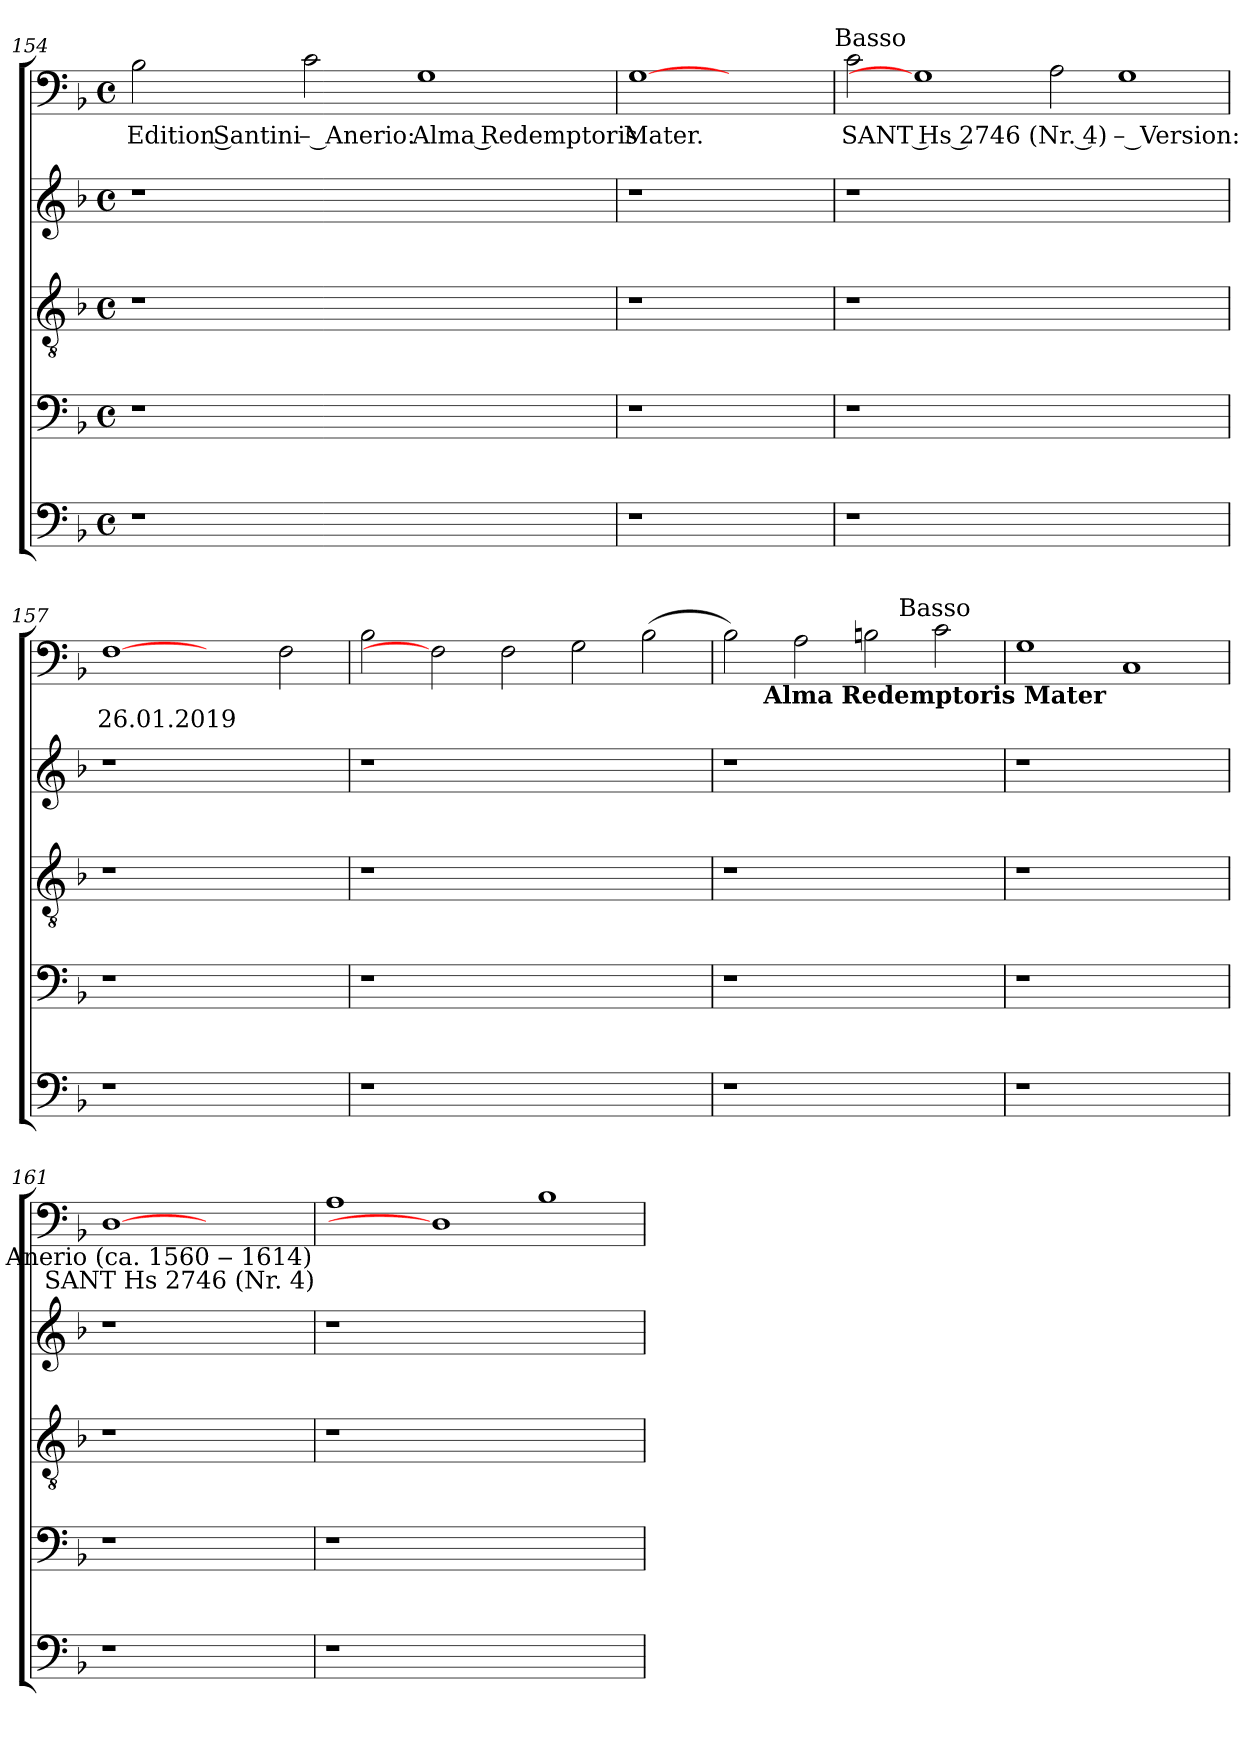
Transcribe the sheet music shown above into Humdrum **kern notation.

**kern	**kern	**kern	**kern	**kern	**text
*part5	*part4	*part3	*part2	*part1	*part1
*staff5	*staff4	*staff3	*staff2	*staff1	*staff1
!!LO:LB:g=z
*clefF4	*clefF4	*clefGv2	*clefG2	*clefF4	*
*	*ITrd-3c-5	*ITrd-3c-5	*ITrd-3c-5	*ITrd-3c-5	*
*k[b-]	*k[b-e-]	*k[b-e-]	*k[b-e-]	*k[b-e-]	*
*F:	*B-:	*B-:	*B-:	*B-:	*
*M4/4	*M4/4	*M4/4	*M4/4	*M4/4	*
*met(c)	*met(c)	*met(c)	*met(c)	*met(c)	*
=154	=154	=154	=154	=154	=154
!	!	!	!	!	!LO:LY:b:rj
1r	1r	1r	1r	2e-\	Edition Santini
!	!	!	!	!	!LO:LY:b:rj
.	.	.	.	2f\	– Anerio:
!	!	!	!	!	!LO:LY:b
1ryy	1ryy	1ryy	1ryy	1c	Alma Redemptoris
=155	=155	=155	=155	=155	=155
!	!	!	!	!	!LO:LY:b
1r	1r	1r	1r	[1c	Mater.
1ryy	1ryy	1ryy	1ryy	1ryy	.
!	!	!	!	!LO:TX:a:t=Basso	!
=156	=156	=156	=156	=156	=156
!	!	!	!	!	!LO:LY:b:rj
1r	1r	1r	1r	2f\	SANT Hs 2746
.	.	.	.	1c]	.
0ryy	0ryy	0ryy	0ryy	.	.
!	!	!	!	!	!LO:LY:b
.	.	.	.	2d\	(Nr. 4)
!	!	!	!	!	!LO:LY:b:rj
.	.	.	.	1c	– Version:
=157	=157	=157	=157	=157	=157
!	!	!	!	!	!LO:LY:b:rj
1r	1r	1r	1r	[1B-	26.01.2019
1ryy	1ryy	1ryy	1ryy	2ryy	.
.	.	.	.	2B-\	.
!!LO:PB:g=z
=158	=158	=158	=158	=158	=158
1r	1r	1r	1r	2e-\	.
.	.	.	.	2B-]	.
1.ryy	1.ryy	1.ryy	1.ryy	2B-\	.
.	.	.	.	2c\	.
.	.	.	.	(>2e-\	.
=159	=159	=159	=159	=159	=159
1r	1r	1r	1r	2e-\)	.
.	.	.	.	2d\	.
1ryy	1ryy	1ryy	1ryy	2en\	.
!	!	!	!	!LO:TX:b:B:cj:t=Alma Redemptoris Mater	!
!	!	!	!	!LO:TX:cj:t=Basso	!
.	.	.	.	2f\	.
=160	=160	=160	=160	=160	=160
1r	1r	1r	1r	1c	.
1ryy	1ryy	1ryy	1ryy	1F	.
=161	=161	=161	=161	=161	=161
1r	1r	1r	1r	[1G	.
1ryy	1ryy	1ryy	1ryy	1ryy	.
!	!	!	!	!LO:TX:b:rj:t=Felice Anerio (ca. 1560 ‒ 1614)\nSANT Hs 2746 (Nr. 4)	!
!!LO:LB:g=z
=162	=162	=162	=162	=162	=162
1r	1r	1r	1r	1d	.
0ryy	0ryy	0ryy	0ryy	1G]	.
.	.	.	.	1e-	.
=	=	=	=	=	=
*-	*-	*-	*-	*-	*-
